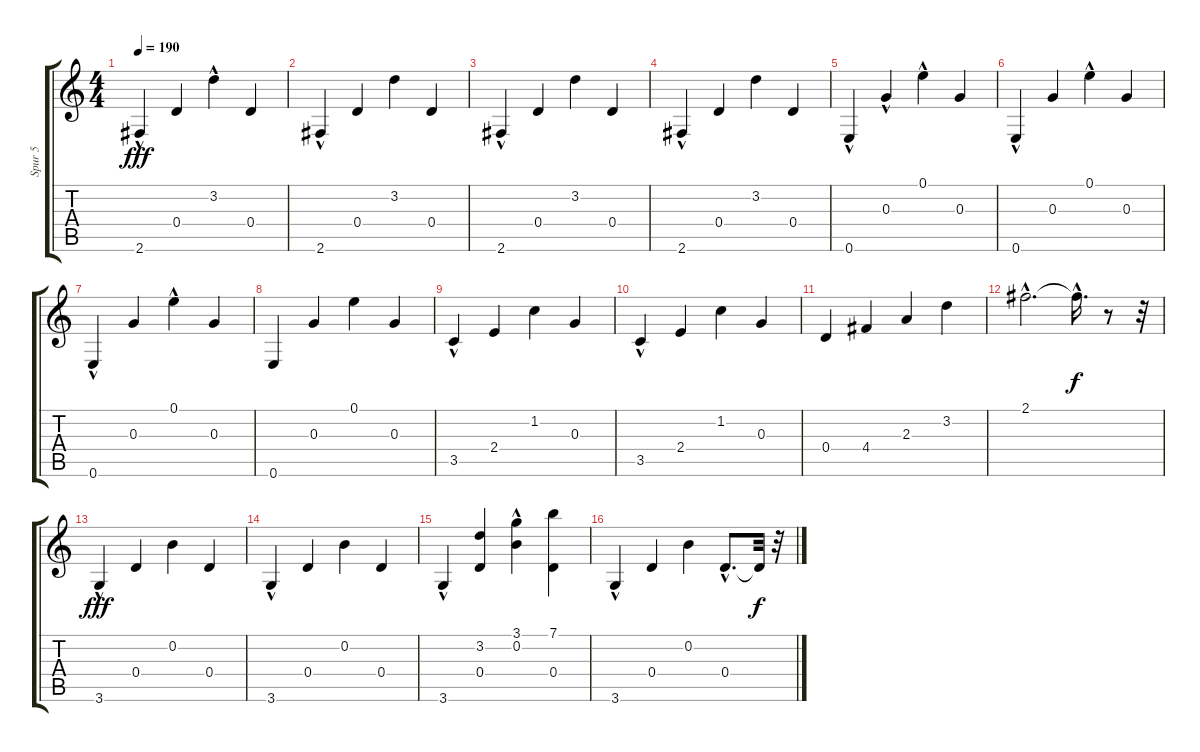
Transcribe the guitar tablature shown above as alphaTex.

\track ("Spur 5" "Spur 5") {instrument acousticguitarsteel}
\staff {score tabs}
\tuning (E4 B3 G3 D3 A2 E2) {hide}
\ts (4 4)
\tempo 190
\clef g2
\ks c
2.6{hac}.4{dy fff} 0.4.4 3.2{hac}.4 0.4.4 |
2.6{hac}.4 0.4.4 3.2.4 0.4.4 |
2.6{hac}.4 0.4.4 3.2.4 0.4.4 |
2.6{hac}.4 0.4.4 3.2.4 0.4.4 |
0.6{hac}.4 0.3{hac}.4 0.1{hac}.4 0.3.4 |
0.6{hac}.4 0.3.4 0.1{hac}.4 0.3.4 |
0.6{hac}.4 0.3.4 0.1{hac}.4 0.3.4 |
0.6.4 0.3.4 0.1.4 0.3.4 |
3.5{hac}.4 2.4.4 1.2.4 0.3.4 |
3.5{hac}.4 2.4.4 1.2.4 0.3.4 |
0.4.4 4.4.4 2.3.4 3.2.4 |
2.1{hac}.2{d} 2.1{hac t}.16{d dy f} r.8 r.32 |
3.6{hac}.4{dy fff} 0.4.4 0.2.4 0.4.4 |
3.6{hac}.4 0.4.4 0.2.4 0.4.4 |
3.6{hac}.4 (3.2 0.4).4 (3.1 0.2{hac}).4 (7.1 0.4).4 |
3.6{hac}.4 0.4.4 0.2.4 0.4{hac}.8{d} 0.4{t}.32{dy f} r.32
